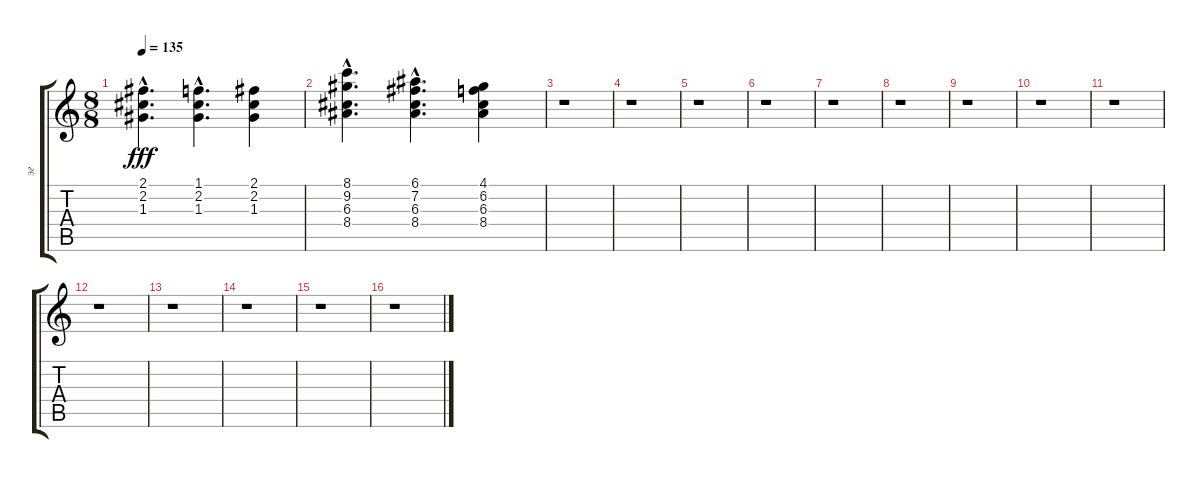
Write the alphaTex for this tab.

\track ("эг" "эг") {instrument distortionguitar}
\staff {score tabs}
\tuning (E4 B3 G3 D3 A2 E2) {hide}
\ts (8 8)
\tempo 135
\clef g2
\ks c
(2.1{hac} 2.2{hac} 1.3{hac}).4{d dy fff} (1.1{hac} 2.2{hac} 1.3{hac}).4{d} (2.1 2.2 1.3).4 |
(8.1{hac} 9.2{hac} 6.3{hac} 8.4{hac}).4{d} (6.1{hac} 7.2{hac} 6.3{hac} 8.4{hac}).4{d} (4.1 6.2 6.3 8.4).4 |
r.1 |
r.1 |
r.1 |
r.1 |
r.1 |
r.1 |
r.1 |
r.1 |
r.1 |
r.1 |
r.1 |
r.1 |
r.1 |
r.1
